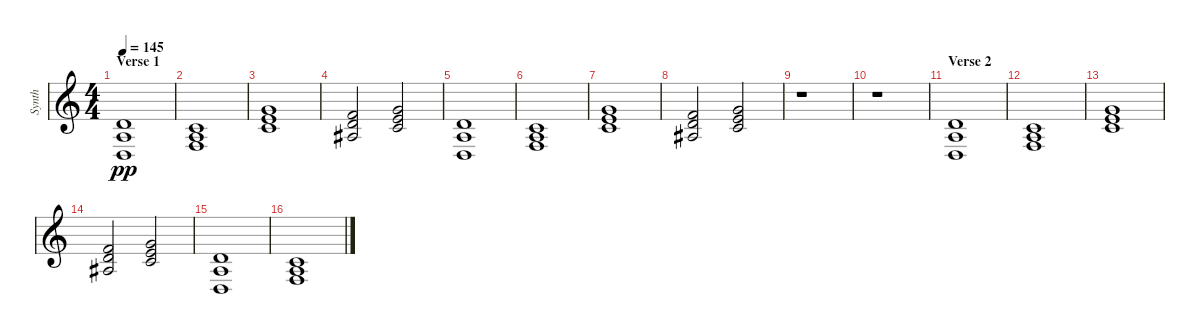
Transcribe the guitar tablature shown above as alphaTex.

\track ("Synth" "Synth") {instrument lead7fifths}
\staff {score}
\tuning (E4 B3 G3 D3 A2 E2 B1) {hide}
\ts (4 4)
\section ("" "Verse 1")
\tempo 145
\clef g2
\ks c
(3.2 2.3 0.4).1{dy pp} |
(1.2 2.3 3.4).1 |
(3.1 1.2 9.3).1 |
(1.1 3.2 3.3).2 (3.1 1.2 9.3).2 |
(3.2 2.3 0.4).1 |
(1.2 2.3 3.4).1 |
(3.1 1.2 9.3).1 |
(1.1 3.2 3.3).2 (3.1 1.2 9.3).2 |
r.1 |
r.1 |
\section ("" "Verse 2")
(3.2 2.3 0.4).1 |
(1.2 2.3 3.4).1 |
(3.1 1.2 9.3).1 |
(1.1 3.2 3.3).2 (3.1 1.2 9.3).2 |
(3.2 2.3 0.4).1 |
(1.2 2.3 3.4).1
